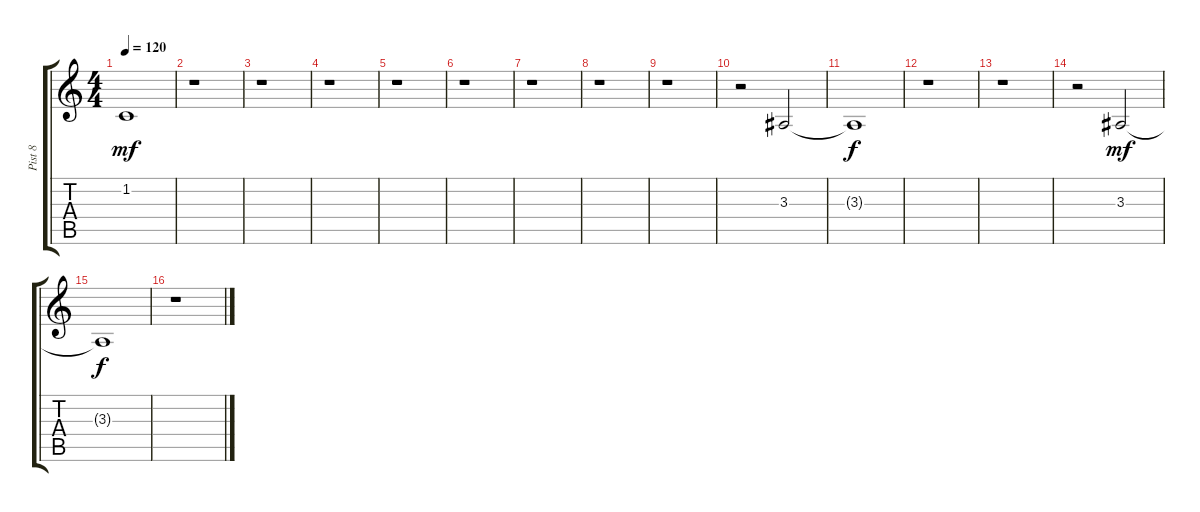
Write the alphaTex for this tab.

\track ("Pist 8" "Pist 8") {instrument reversecymbal}
\staff {score tabs}
\tuning (E4 B3 G3 D3 A2 E2) {hide}
\ts (4 4)
\tempo 120
\clef g2
\ks c
1.2.1{dy mf} |
r.1 |
r.1 |
r.1 |
r.1 |
r.1 |
r.1 |
r.1 |
r.1 |
r.2 3.3.2 |
3.3{t}.1{dy f} |
r.1 |
r.1 |
r.2 3.3.2{dy mf} |
3.3{t}.1{dy f} |
r.1
